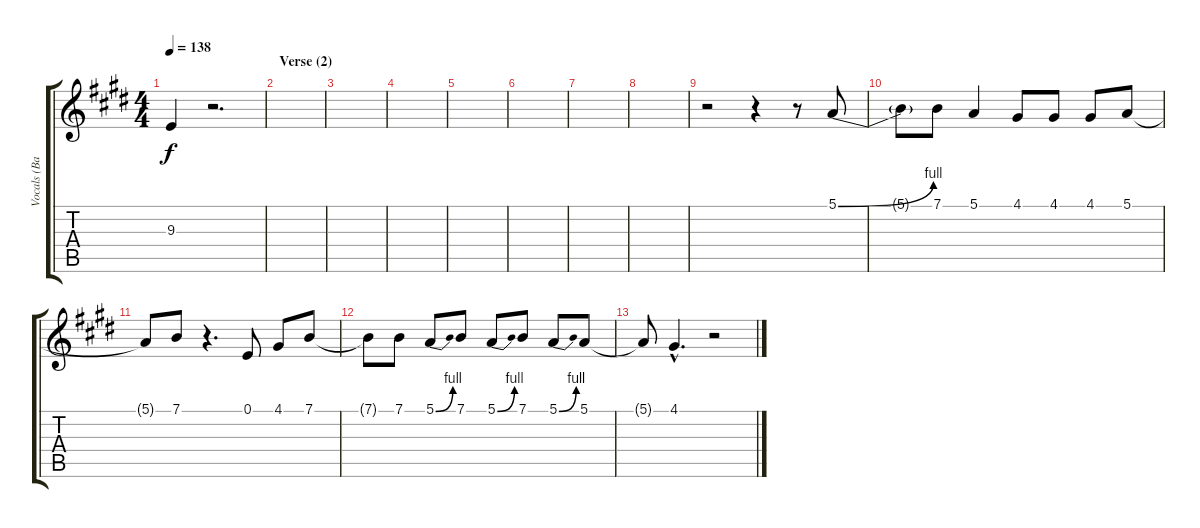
\track ("Vocals (Backing)" "Vocals (Ba") {instrument synthbrass1}
\staff {score tabs}
\tuning (E4 B3 G3 D3 A2 E2) {hide}
\ts (4 4)
\tempo 138
\clef g2
\ks e
9.3.4{dy f} r.2{d} |
\section ("" "Verse (2)")
|
|
|
|
|
|
|
r.2 r.4 r.8 5.1{be (bend 0 0 60 4)}.8 |
5.1{t}.8 7.1.8 5.1.4 4.1.8 4.1.8 4.1.8 5.1.8 |
5.1{t}.8 7.1.8 r.4{d} 0.1.8 4.1.8 7.1.8 |
7.1{t}.8 7.1.8 5.1{be (bend 0 0 60 4)}.8 7.1.8 5.1{be (bend 0 0 60 4)}.8 7.1.8 5.1{be (bend 0 0 60 4)}.8 5.1.8 |
5.1{t}.8 4.1{hac}.4{d} r.2
